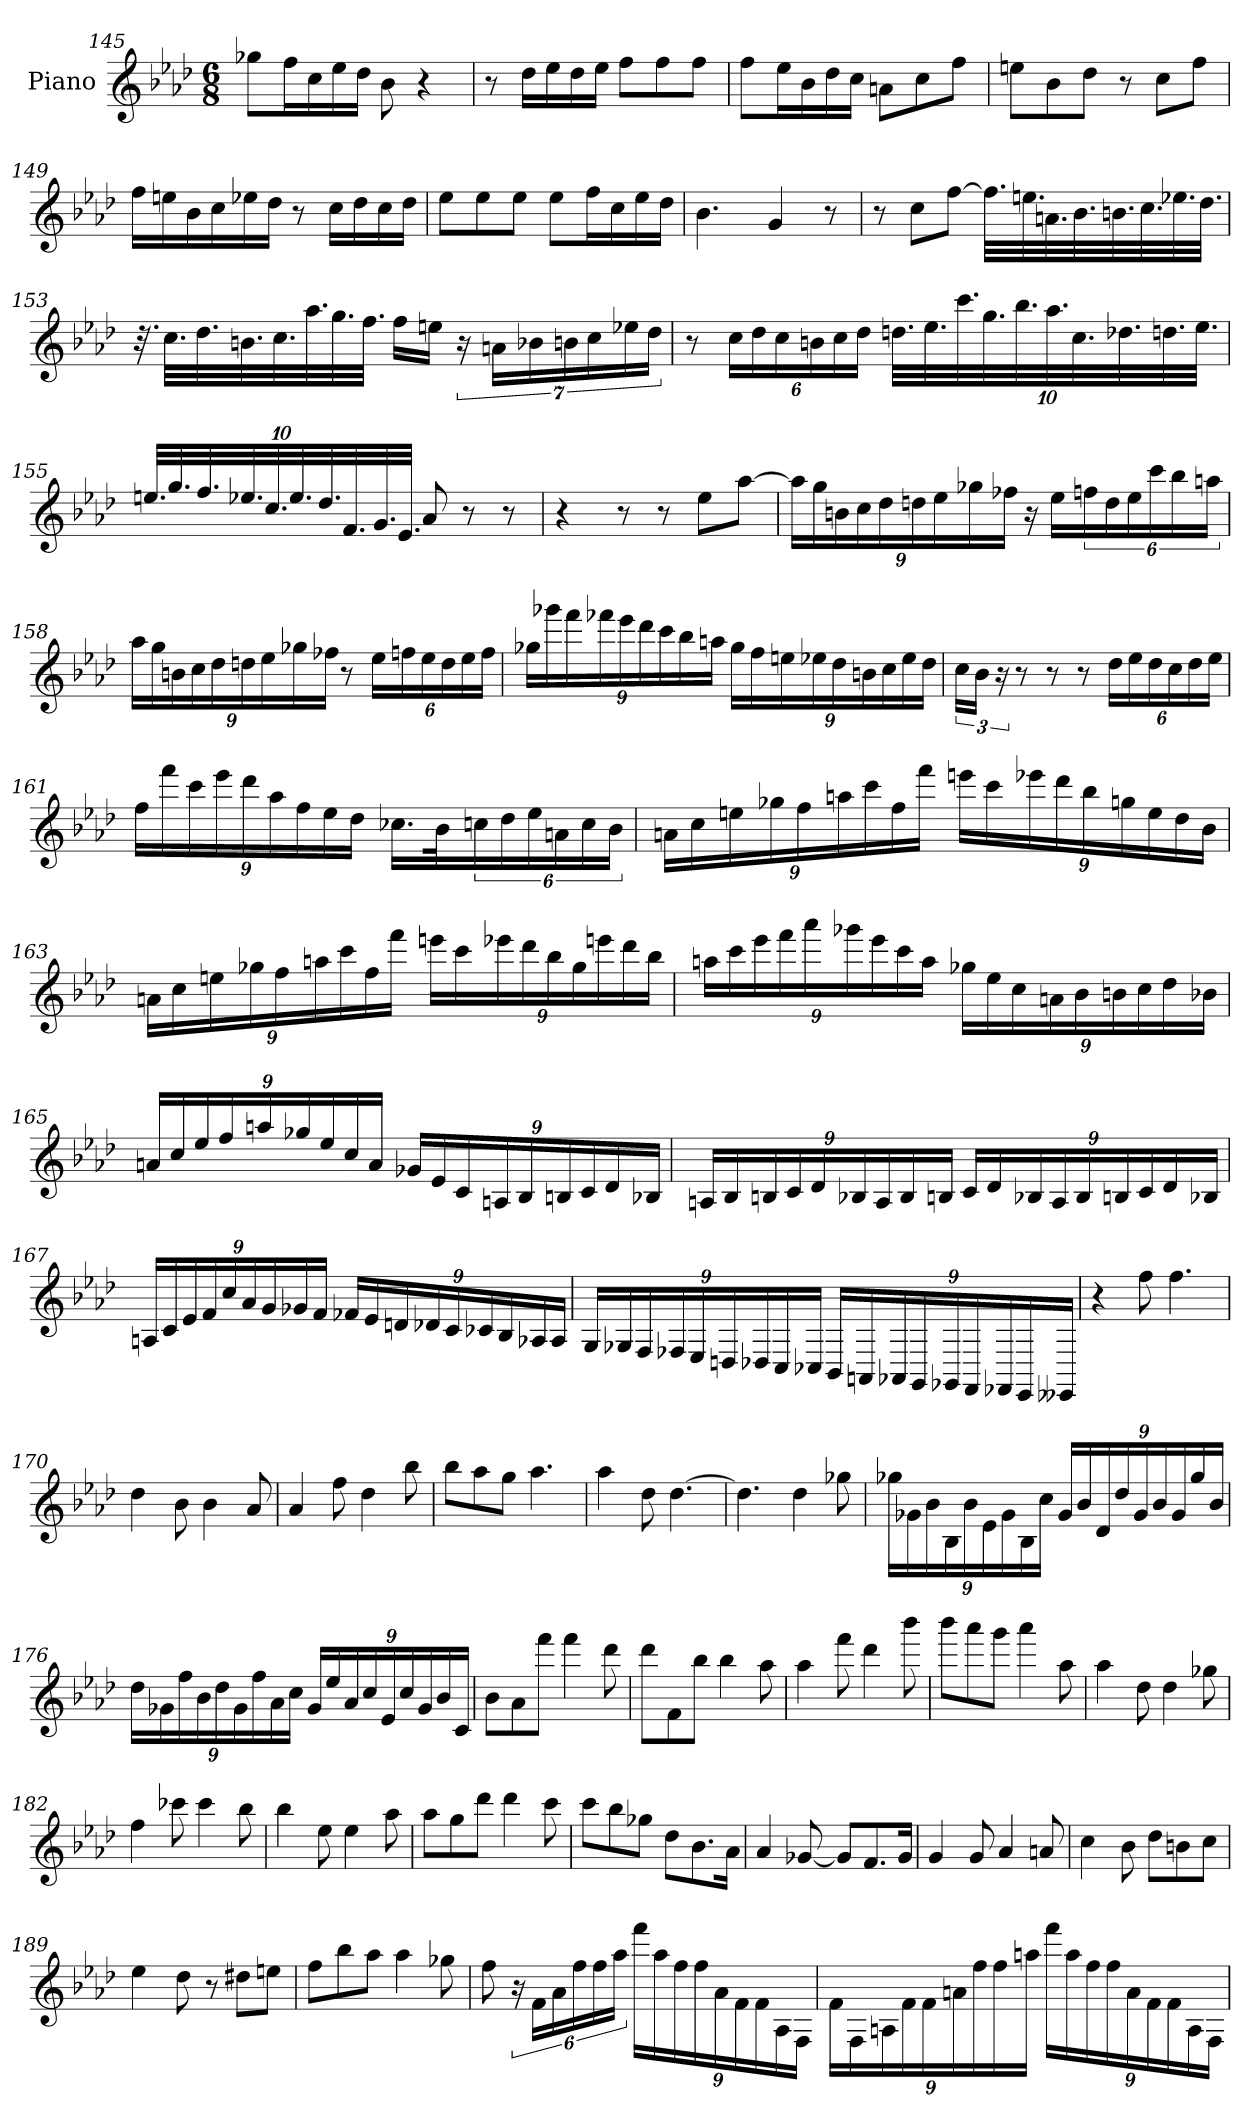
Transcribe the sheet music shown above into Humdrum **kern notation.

**kern
*part1
*staff1
*I"Piano
*I'Pno
*clefG2
*k[b-e-a-d-]
*f:
*M6/8
=145
8gg-X\L
16ff\L
16cc\
16ee-\
16dd-\JJ
8b-
4r
=146
8r
16dd-\LL
16ee-\
16dd-\
16ee-\JJ
8ff\L
8ff\
8ff\J
=147
8ff\L
16ee-\L
16b-\
16dd-\
16cc\JJ
8an\L
8cc\
8ff\J
=148
8een\L
8b-\
8dd-\J
8r
8cc\L
8ff\J
=149
16ff\LL
16een\
16b-\
16cc\
16ee-X\
16dd-\JJ
8r
16cc\LL
16dd-\
16cc\
16dd-\JJ
=150
8ee-\L
8ee-\
8ee-\J
8ee-\L
16ff\L
16cc\
16ee-\
16dd-\JJ
=151
4.b-
4g
8r
=152
8r
8cc\L
[8ff\J
32.ff\LLL]
32.een\
32.an\
32.b-\
32.bn\
32.cc\
32.ee-X\
32.dd-\JJJ
=153
32.r
32.cc\LLL
32.dd-\
32.bn\
32.cc\
32.aa-\
32.gg\
32.ff\JJJ
16ff\LL
16een\JJ
28r
28an\LL
28b-X\
28bn\
28cc\
28ee-X\
28dd-\JJ
=154
8r
24cc\LL
24dd-\
24cc\
24bn\
24cc\
24dd-\JJ
40.ddn\LLL
40.ee-\
40.ccc\
40.gg\
40.bb-\
40.aa-\
40.cc\
40.dd-X\
40.ddn\
40.ee-\JJJ
=155
40.een/LLL
40.gg/
40.ff/
40.ee-X/
40.cc/
40.ee-/
40.dd-/
40.f/
40.g/
40.e-/JJJ
8a-
8r
8r
=156
4r
8r
8r
8ee-\L
[8aa-\J
=157
24aa-\LL]
24gg\
24bn\
24cc\
24dd-\
24ddn\
24ee-\
24gg-X\
24ff-X\JJ
16r
16ee-\LL
24ffn\
24dd\
24ee-\
24ccc\
24bb-\
24aan\JJ
=158
24aa-\LL
24gg\
24bn\
24cc\
24dd-\
24ddn\
24ee-\
24gg-X\
24ff-X\JJ
8r
24ee-\LL
24ffn\
24ee-\
24dd\
24ee-\
24ff\JJ
=159
24gg-X\LL
24ggg-X\
24fff\
24fff-X\
24eee-\
24ddd-\
24ccc\
24bb-\
24aan\JJ
24gg-\LL
24ff\
24een\
24ee-X\
24dd-\
24bn\
24cc\
24ee-\
24dd-\JJ
=160
24cc\LL
24b-\JJ
24r
8r
8r
8r
24dd-\LL
24ee-\
24dd-\
24cc\
24dd-\
24ee-\JJ
=161
24ff\LL
24fff\
24ccc\
24eee-\
24ddd-\
24aa-\
24ff\
24ee-\
24dd-\JJ
16.cc-X\LL
32b-\K
24ccn\
24dd-\
24ee-\
24an\
24cc\
24b-\JJ
=162
24an\LL
24cc\
24een\
24gg-X\
24ff\
24aan\
24ccc\
24ff\
24fff\JJ
24eeen\LL
24ccc\
24eee-X\
24ddd-\
24bb-\
24ggn\
24ee\
24dd-\
24b-\JJ
=163
24an\LL
24cc\
24een\
24gg-X\
24ff\
24aan\
24ccc\
24ff\
24fff\JJ
24eeen\LL
24ccc\
24eee-X\
24ddd-\
24bb-\
24gg-\
24eeen\
24ddd-\
24bb-\JJ
=164
24aan\LL
24ccc\
24eee-\
24fff\
24aaa-\
24ggg-X\
24eee-\
24ccc\
24aa\JJ
24gg-X\LL
24ee-\
24cc\
24an\
24b-\
24bn\
24cc\
24dd-\
24b-X\JJ
=165
24an/LL
24cc/
24ee-/
24ff/
24aan/
24gg-X/
24ee-/
24cc/
24a/JJ
24g-X/LL
24e-/
24c/
24An/
24B-/
24Bn/
24c/
24d-/
24B-X/JJ
=166
24An/LL
24B-/
24Bn/
24c/
24d-/
24B-X/
24A/
24B-/
24Bn/JJ
24c/LL
24d-/
24B-X/
24A/
24B-/
24Bn/
24c/
24d-/
24B-X/JJ
=167
24An/LL
24c/
24e-/
24f/
24cc/
24a-/
24g/
24g-X/
24f/JJ
24f-X/LL
24e-/
24dn/
24d-X/
24c/
24c-X/
24B-/
24A-X/
24A-/JJ
=168
24G/LL
24G-X/
24F/
24F-X/
24E-/
24Dn/
24D-X/
24C/
24C-X/JJ
24BB-/LL
24AAn/
24AA-X/
24GG/
24GG-X/
24FF/
24FF-X/
24EE-/
24EE--X/JJ
=169
4r
8ff
4.ff
=170
4dd-
8b-
4b-
8a-
=171
4a-
8ff
4dd-
8bb-
=172
8bb-\L
8aa-\
8gg\J
4.aa-
=173
4aa-
8dd-
[4.dd-
=174
4.dd-]
4dd-
8gg-X
=175
24gg-X\LL
24g-X\
24b-\
24B-\
24b-\
24e-\
24g-\
24B-\
24cc\JJ
24g-/LL
24b-/
24d-/
24dd-/
24g-/
24b-/
24g-/
24gg-/
24b-/JJ
=176
24dd-\LL
24g-X\
24ff\
24b-\
24dd-\
24g-\
24ff\
24a-\
24cc\JJ
24g-/LL
24ee-/
24a-/
24cc/
24e-/
24cc/
24g-/
24b-/
24c/JJ
=177
8b-\L
8a-\
8fff\J
4fff
8ddd-
=178
8ddd-\L
8f\
8bb-\J
4bb-
8aa-
=179
4aa-
8fff
4ddd-
8bbb-
=180
8bbb-\L
8aaa-\
8ggg\J
4aaa-
8aa-
=181
4aa-
8dd-
4dd-
8gg-X
=182
4ff
8ccc-X
4ccc-
8bb-
=183
4bb-
8ee-
4ee-
8aa-
=184
8aa-\L
8gg\
8ddd-\J
4ddd-
8ccc
=185
8ccc\L
8bb-\
8gg-X\J
8dd-\L
8.b-\
16a-\Jk
=186
4a-
[8g-X
8g-/L]
8.f/
16g-/Jk
=187
4g
8g
4a-
8an
=188
4cc
8b-
8dd-\L
8bn\
8cc\J
=189
4ee-
8dd-
8r
8dd#X\L
8een\J
=190
8ff\L
8bb-\
8aa-\J
4aa-
8gg-X
=191
8ff
24r
24f\LL
24a-\
24ff\
24ff\
24aa-\JJ
24fff\LL
24aa-\
24ff\
24ff\
24a-\
24f\
24f\
24A-\
24F\JJ
=192
24f\LL
24F\
24An\
24f\
24f\
24an\
24ff\
24ff\
24aan\JJ
24fff\LL
24aa\
24ff\
24ff\
24a\
24f\
24f\
24A\
24F\JJ
=
*-
